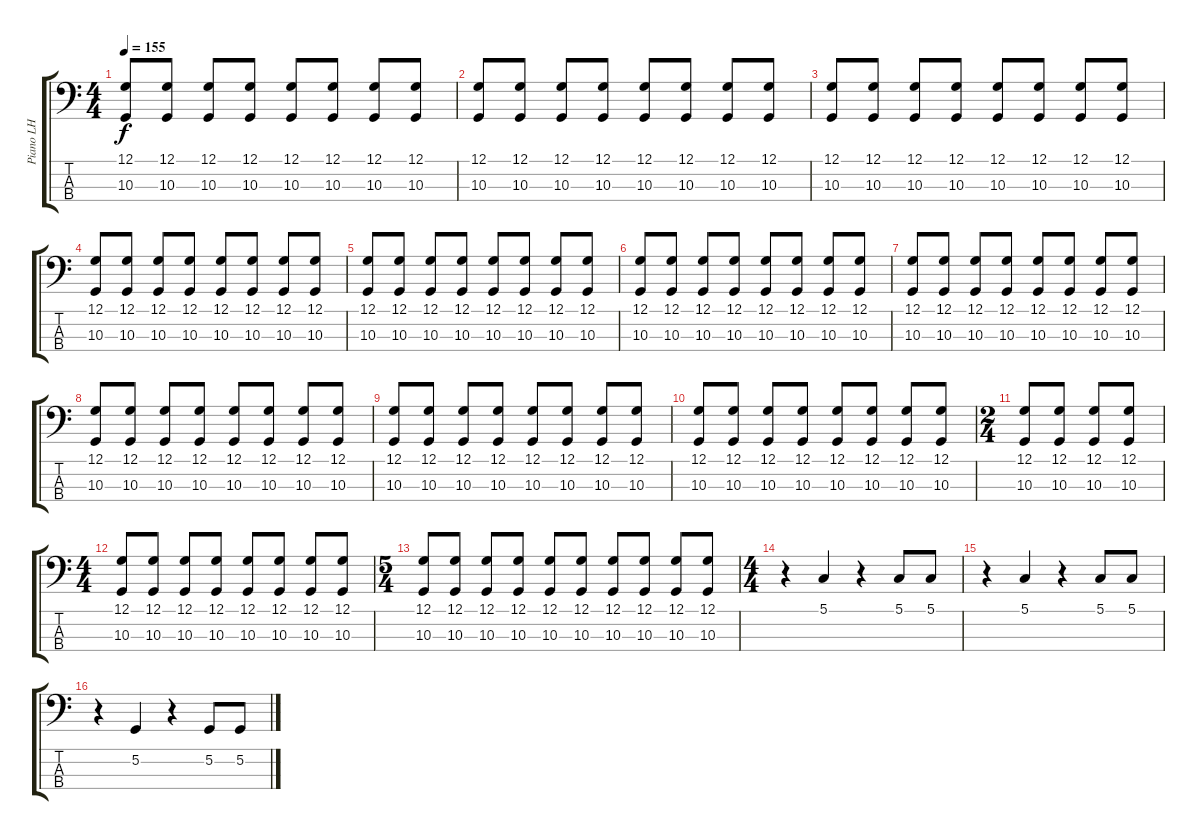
\track ("Piano LH" "Piano LH") {instrument brightacousticpiano}
\staff {score tabs}
\tuning (G2 D2 A1 E1) {hide}
\ts (4 4)
\tempo 155
\clef f4
\ks c
(12.1 10.3).8{dy f} (12.1 10.3).8 (12.1 10.3).8 (12.1 10.3).8 (12.1 10.3).8 (12.1 10.3).8 (12.1 10.3).8 (12.1 10.3).8 |
(12.1 10.3).8 (12.1 10.3).8 (12.1 10.3).8 (12.1 10.3).8 (12.1 10.3).8 (12.1 10.3).8 (12.1 10.3).8 (12.1 10.3).8 |
(12.1 10.3).8 (12.1 10.3).8 (12.1 10.3).8 (12.1 10.3).8 (12.1 10.3).8 (12.1 10.3).8 (12.1 10.3).8 (12.1 10.3).8 |
(12.1 10.3).8 (12.1 10.3).8 (12.1 10.3).8 (12.1 10.3).8 (12.1 10.3).8 (12.1 10.3).8 (12.1 10.3).8 (12.1 10.3).8 |
(12.1 10.3).8 (12.1 10.3).8 (12.1 10.3).8 (12.1 10.3).8 (12.1 10.3).8 (12.1 10.3).8 (12.1 10.3).8 (12.1 10.3).8 |
(12.1 10.3).8 (12.1 10.3).8 (12.1 10.3).8 (12.1 10.3).8 (12.1 10.3).8 (12.1 10.3).8 (12.1 10.3).8 (12.1 10.3).8 |
(12.1 10.3).8 (12.1 10.3).8 (12.1 10.3).8 (12.1 10.3).8 (12.1 10.3).8 (12.1 10.3).8 (12.1 10.3).8 (12.1 10.3).8 |
(12.1 10.3).8 (12.1 10.3).8 (12.1 10.3).8 (12.1 10.3).8 (12.1 10.3).8 (12.1 10.3).8 (12.1 10.3).8 (12.1 10.3).8 |
(12.1 10.3).8 (12.1 10.3).8 (12.1 10.3).8 (12.1 10.3).8 (12.1 10.3).8 (12.1 10.3).8 (12.1 10.3).8 (12.1 10.3).8 |
(12.1 10.3).8 (12.1 10.3).8 (12.1 10.3).8 (12.1 10.3).8 (12.1 10.3).8 (12.1 10.3).8 (12.1 10.3).8 (12.1 10.3).8 |
\ts (2 4)
(12.1 10.3).8 (12.1 10.3).8 (12.1 10.3).8 (12.1 10.3).8 |
\ts (4 4)
(12.1 10.3).8 (12.1 10.3).8 (12.1 10.3).8 (12.1 10.3).8 (12.1 10.3).8 (12.1 10.3).8 (12.1 10.3).8 (12.1 10.3).8 |
\ts (5 4)
(12.1 10.3).8 (12.1 10.3).8 (12.1 10.3).8 (12.1 10.3).8 (12.1 10.3).8 (12.1 10.3).8 (12.1 10.3).8 (12.1 10.3).8 (12.1 10.3).8 (12.1 10.3).8 |
\ts (4 4)
r.4 5.1.4 r.4 5.1.8 5.1.8 |
r.4 5.1.4 r.4 5.1.8 5.1.8 |
r.4 5.2.4 r.4 5.2.8 5.2.8
